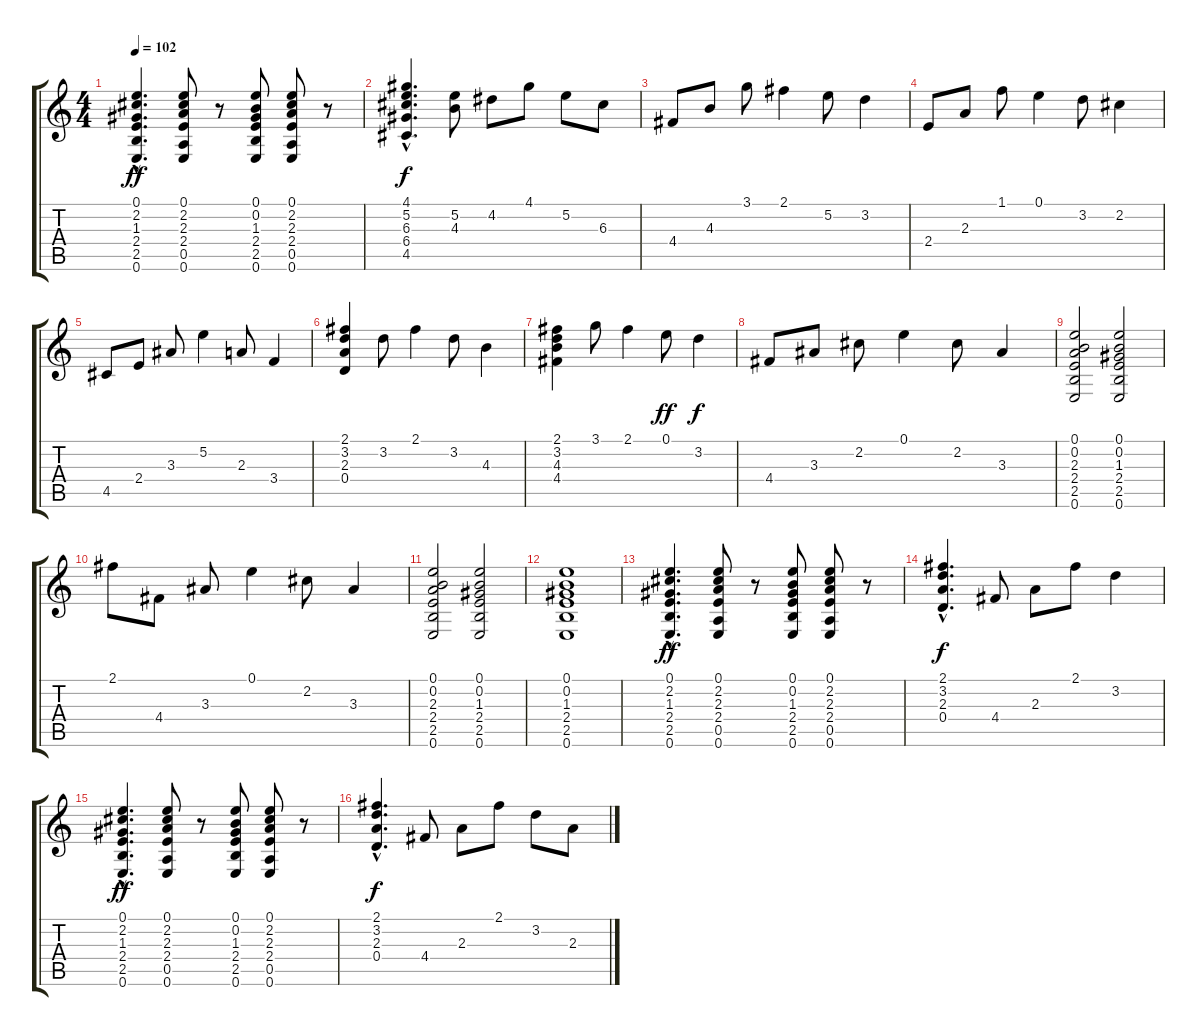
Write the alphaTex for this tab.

\track "" {instrument overdrivenguitar}
\staff {score tabs}
\tuning (E4 B3 G3 D3 A2 E2) {hide}
\ts (4 4)
\tempo 102
\clef g2
\ks c
(0.1{hac} 2.2{hac} 1.3{hac} 2.4{hac} 2.5{hac} 0.6{hac}).4{d dy ff} (0.1 2.2 2.3 2.4 0.5 0.6).8 r.8 (0.1 0.2 1.3 2.4 2.5 0.6).8 (0.1 2.2 2.3 2.4 0.5 0.6).8 r.8 |
(4.1{hac} 5.2{hac} 6.3{hac} 6.4{hac} 4.5{hac}).4{d dy f} (5.2 4.3).8 4.2.8 4.1.8 5.2.8 6.3.8 |
4.4.8 4.3.8 3.1.8 2.1.4 5.2.8 3.2.4 |
2.4.8 2.3.8 1.1.8 0.1.4 3.2.8 2.2.4 |
4.5.8 2.4.8 3.3.8 5.2.4 2.3.8 3.4.4 |
(2.1 3.2 2.3 0.4).4 3.2.8 2.1.4 3.2.8 4.3.4 |
(2.1 3.2 4.3 4.4).4 3.1.8 2.1.4 0.1.8{dy ff} 3.2.4{dy f} |
4.4.8 3.3.8 2.2.8 0.1.4 2.2.8 3.3.4 |
(0.1 0.2 2.3 2.4 2.5 0.6).2 (0.1 0.2 1.3 2.4 2.5 0.6).2 |
2.1.8 4.4.8 3.3.8 0.1.4 2.2.8 3.3.4 |
(0.1 0.2 2.3 2.4 2.5 0.6).2 (0.1 0.2 1.3 2.4 2.5 0.6).2 |
(0.1 0.2 1.3 2.4 2.5 0.6).1 |
(0.1{hac} 2.2{hac} 1.3{hac} 2.4{hac} 2.5{hac} 0.6{hac}).4{d dy ff} (0.1 2.2 2.3 2.4 0.5 0.6).8 r.8 (0.1 0.2 1.3 2.4 2.5 0.6).8 (0.1 2.2 2.3 2.4 0.5 0.6).8 r.8 |
(2.1{hac} 3.2{hac} 2.3{hac} 0.4{hac}).4{d dy f} 4.4.8 2.3.8 2.1.8 3.2.4 |
(0.1{hac} 2.2{hac} 1.3{hac} 2.4{hac} 2.5{hac} 0.6{hac}).4{d dy ff} (0.1 2.2 2.3 2.4 0.5 0.6).8 r.8 (0.1 0.2 1.3 2.4 2.5 0.6).8 (0.1 2.2 2.3 2.4 0.5 0.6).8 r.8 |
(2.1{hac} 3.2{hac} 2.3{hac} 0.4{hac}).4{d dy f} 4.4.8 2.3.8 2.1.8 3.2.8 2.3.8
